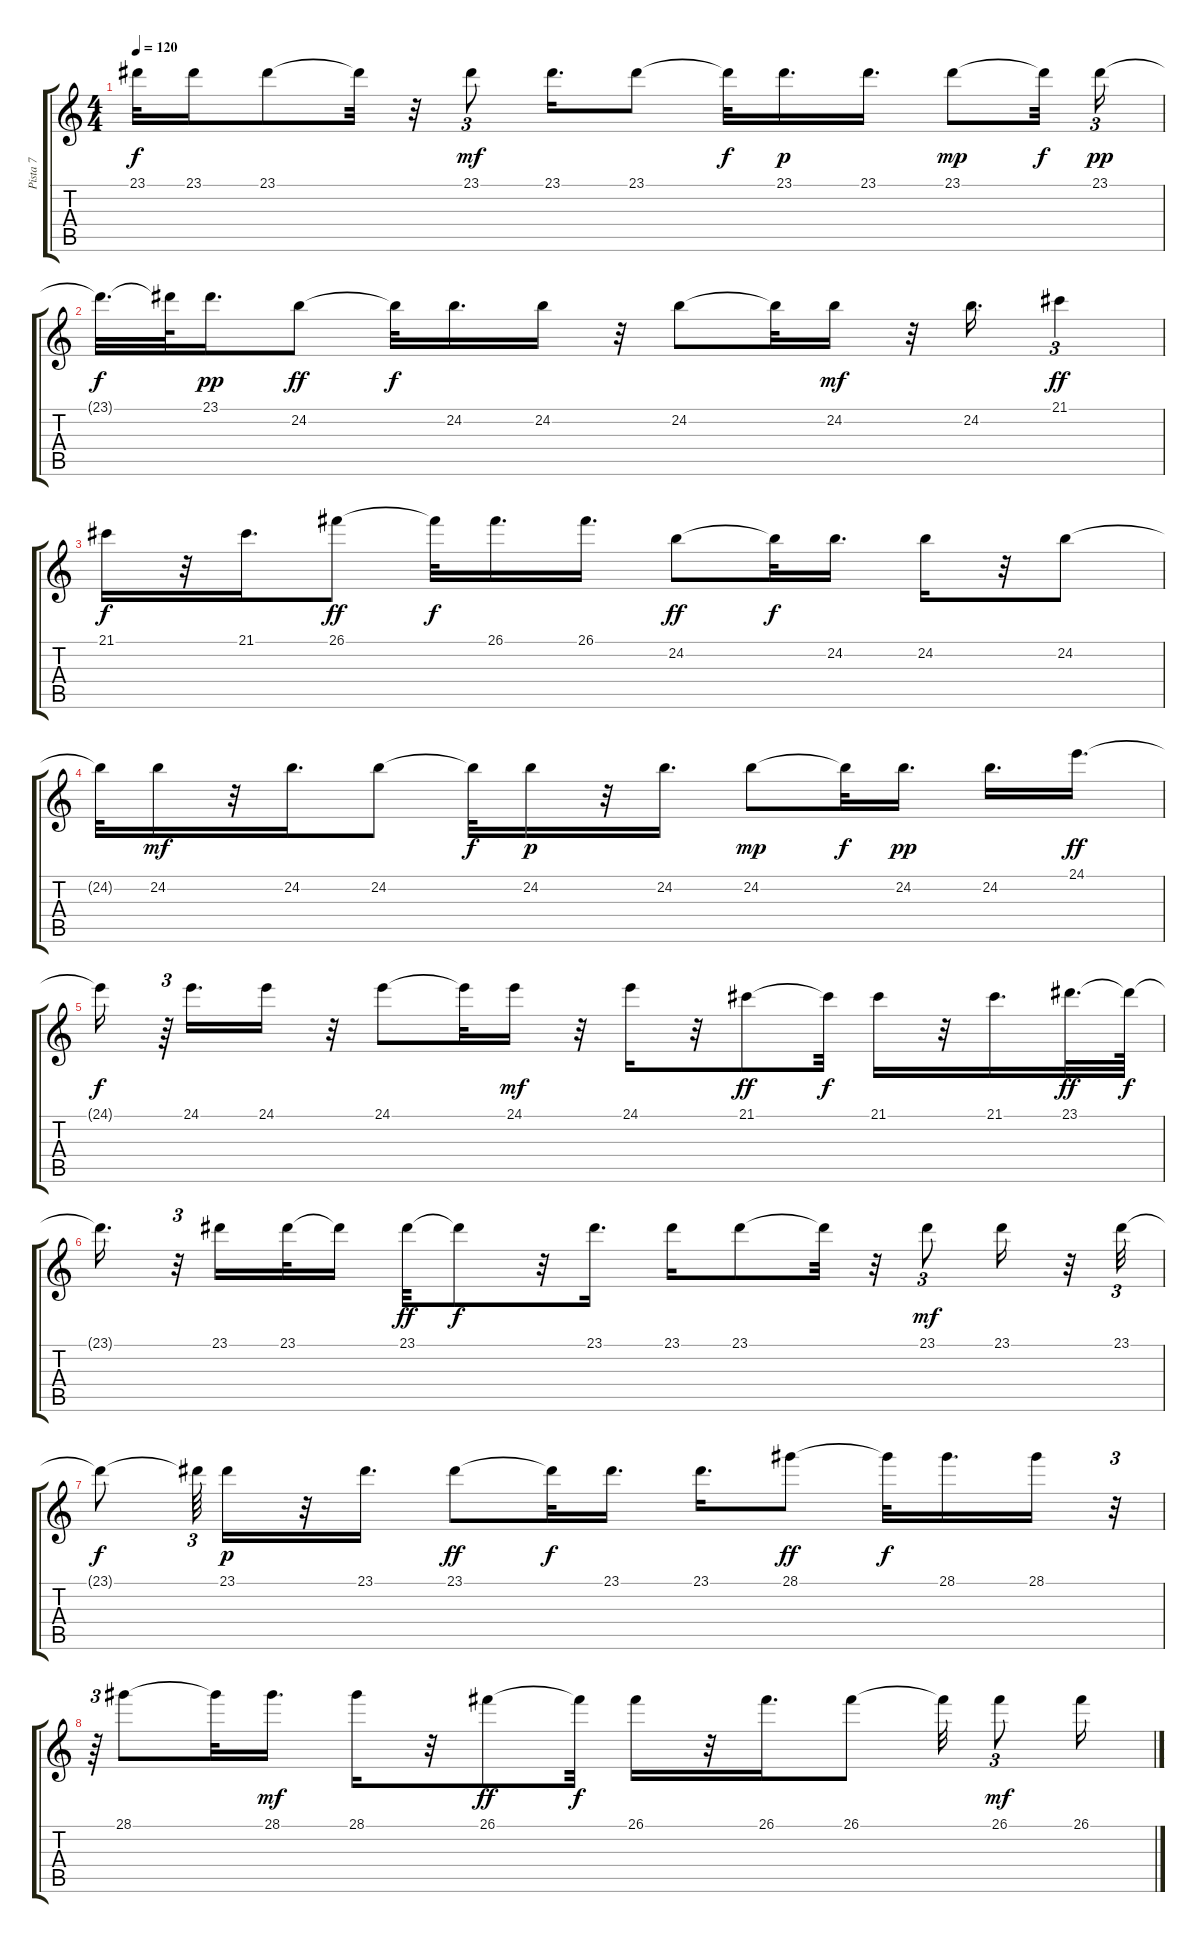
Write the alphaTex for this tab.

\track ("Pista 7" "Pista 7") {instrument brightacousticpiano}
\staff {score tabs}
\tuning (E4 B3 G3 D3 A2 E2) {hide}
\ts (4 4)
\tempo 120
\clef g2
\ks c
23.1{t}.32{dy f} 23.1.16{balance 3} 23.1.8{balance 13} 23.1{t}.32 r.32 23.1.8{tu (3 2) dy mf balance 8} 23.1.16{d} 23.1.8{balance 13} 23.1{t}.32{dy f} 23.1.16{d dy p} 23.1.16{d balance 3} 23.1.8{dy mp balance 8} 23.1{t}.32{dy f} 23.1.16{tu (3 2) dy pp} |
23.1{t}.32{d dy f} 23.1{t}.64 23.1.16{d dy pp balance 3} 24.2.8{dy ff balance 8} 24.2{t}.32{dy f} 24.2.16{d} 24.2.16{balance 3} r.32 24.2.8{balance 13} 24.2{t}.32 24.2.16{dy mf balance 8} r.32 24.2.16{d balance 3} 21.1.4{tu (3 2) dy ff balance 13} |
21.1.16{dy f balance 8} r.32 21.1.16{d balance 3} 26.1.8{dy ff balance 8} 26.1{t}.32{dy f} 26.1.16{d} 26.1.16{d balance 3} 24.2.8{dy ff balance 8} 24.2{t}.32{dy f} 24.2.16{d} 24.2.16{balance 13} r.32 24.2.8 |
24.2{t}.32 24.2.16{dy mf balance 8} r.32 24.2.16{d balance 3} 24.2.8{balance 13} 24.2{t}.32{dy f} 24.2.16{dy p balance 8} r.32 24.2.16{d balance 3} 24.2.8{dy mp balance 13} 24.2{t}.32{dy f} 24.2.16{d dy pp} 24.2.16{d balance 13} 24.1.16{d dy ff} |
24.1{t}.16{dy f} r.64{tu (3 2)} 24.1.16{d} 24.1.16{balance 3} r.32 24.1.8{balance 13} 24.1{t}.32 24.1.16{dy mf balance 8} r.32 24.1.16{balance 3} r.32 21.1.8{dy ff balance 13} 21.1{t}.32{dy f} 21.1.16 r.32 21.1.16{d balance 3} 23.1.32{d dy ff balance 8} 23.1{t}.64{dy f} |
23.1{t}.16{d} r.32{tu (3 2)} 23.1.16 23.1.32{balance 3} 23.1{t}.16{balance 13} 23.1.32{dy ff} 23.1{t}.8{dy f balance 8} r.32 23.1.16{d} 23.1.16{balance 13} 23.1.8 23.1{t}.32 r.32 23.1.8{tu (3 2) dy mf balance 8} 23.1.16 r.32 23.1.32{tu (3 2) balance 13} |
23.1{t}.8{dy f} 23.1{t}.64{tu (3 2)} 23.1.16{dy p balance 8} r.32 23.1.16{d balance 3} 23.1.8{dy ff balance 13} 23.1{t}.32{dy f} 23.1.16{d balance 8} 23.1.16{d balance 3} 28.1.8{dy ff balance 8} 28.1{t}.32{dy f} 28.1.16{d} 28.1.16{balance 3} r.32{tu (3 2)} |
r.64{tu (3 2)} 28.1.8{balance 8} 28.1{t}.32 28.1.16{d dy mf} 28.1.16{balance 13} r.32 26.1.8{dy ff} 26.1{t}.32{dy f} 26.1.16{balance 3} r.32 26.1.16{d balance 13} 26.1.8 26.1{t}.32 26.1.8{tu (3 2) dy mf balance 8} 26.1.16
